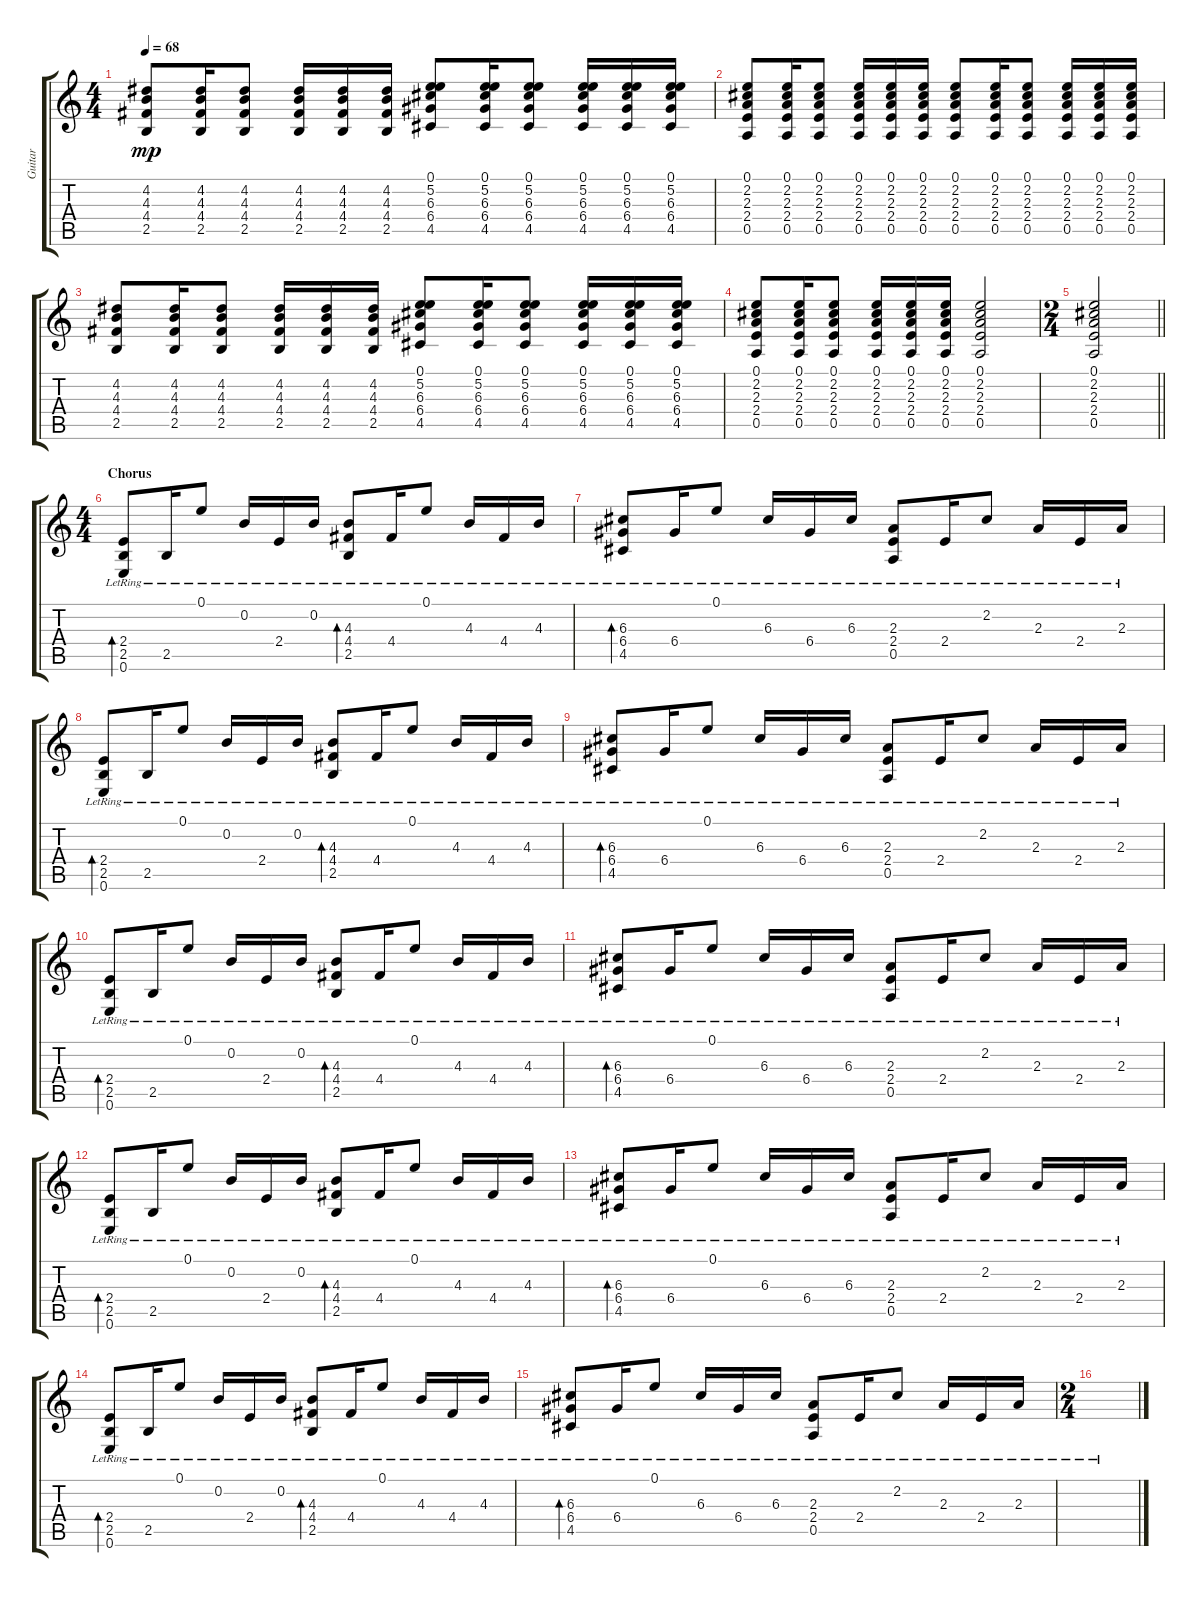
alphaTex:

\track ("Guitar" "Guitar") {instrument acousticguitarsteel}
\staff {score tabs}
\tuning (E4 B3 G3 D3 A2 E2) {hide}
\ts (4 4)
\tempo 68
\clef g2
\ks c
(4.2 4.3 4.4 2.5).8{dy mp} (4.2 4.3 4.4 2.5).16 (4.2 4.3 4.4 2.5).8 (4.2 4.3 4.4 2.5).16 (4.2 4.3 4.4 2.5).16 (4.2 4.3 4.4 2.5).16 (0.1 5.2 6.3 6.4 4.5).8 (0.1 5.2 6.3 6.4 4.5).16 (0.1 5.2 6.3 6.4 4.5).8 (0.1 5.2 6.3 6.4 4.5).16 (0.1 5.2 6.3 6.4 4.5).16 (0.1 5.2 6.3 6.4 4.5).16 |
(0.1 2.2 2.3 2.4 0.5).8 (0.1 2.2 2.3 2.4 0.5).16 (0.1 2.2 2.3 2.4 0.5).8 (0.1 2.2 2.3 2.4 0.5).16 (0.1 2.2 2.3 2.4 0.5).16 (0.1 2.2 2.3 2.4 0.5).16 (0.1 2.2 2.3 2.4 0.5).8 (0.1 2.2 2.3 2.4 0.5).16 (0.1 2.2 2.3 2.4 0.5).8 (0.1 2.2 2.3 2.4 0.5).16 (0.1 2.2 2.3 2.4 0.5).16 (0.1 2.2 2.3 2.4 0.5).16 |
(4.2 4.3 4.4 2.5).8 (4.2 4.3 4.4 2.5).16 (4.2 4.3 4.4 2.5).8 (4.2 4.3 4.4 2.5).16 (4.2 4.3 4.4 2.5).16 (4.2 4.3 4.4 2.5).16 (0.1 5.2 6.3 6.4 4.5).8 (0.1 5.2 6.3 6.4 4.5).16 (0.1 5.2 6.3 6.4 4.5).8 (0.1 5.2 6.3 6.4 4.5).16 (0.1 5.2 6.3 6.4 4.5).16 (0.1 5.2 6.3 6.4 4.5).16 |
(0.1 2.2 2.3 2.4 0.5).8 (0.1 2.2 2.3 2.4 0.5).16 (0.1 2.2 2.3 2.4 0.5).8 (0.1 2.2 2.3 2.4 0.5).16 (0.1 2.2 2.3 2.4 0.5).16 (0.1 2.2 2.3 2.4 0.5).16 (0.1 2.2 2.3 2.4 0.5).2 |
\ts (2 4)
\barLineRight lightlight
(0.1 2.2 2.3 2.4 0.5).2 |
\ts (4 4)
\section ("" "Chorus")
(2.4{lr} 2.5{lr} 0.6{lr}).8{bd 60} 2.5{lr}.16 0.1{lr}.8 0.2{lr}.16 2.4{lr}.16 0.2{lr}.16 (4.3{lr} 4.4{lr} 2.5{lr}).8{bd 60} 4.4{lr}.16 0.1{lr}.8 4.3{lr}.16 4.4{lr}.16 4.3{lr}.16 |
(6.3{lr} 6.4{lr} 4.5{lr}).8{bd 60} 6.4{lr}.16 0.1{lr}.8 6.3{lr}.16 6.4{lr}.16 6.3{lr}.16 (2.3{lr} 2.4{lr} 0.5{lr}).8 2.4{lr}.16 2.2{lr}.8 2.3{lr}.16 2.4{lr}.16 2.3{lr}.16 |
(2.4{lr} 2.5{lr} 0.6{lr}).8{bd 60} 2.5{lr}.16 0.1{lr}.8 0.2{lr}.16 2.4{lr}.16 0.2{lr}.16 (4.3{lr} 4.4{lr} 2.5{lr}).8{bd 60} 4.4{lr}.16 0.1{lr}.8 4.3{lr}.16 4.4{lr}.16 4.3{lr}.16 |
(6.3{lr} 6.4{lr} 4.5{lr}).8{bd 60} 6.4{lr}.16 0.1{lr}.8 6.3{lr}.16 6.4{lr}.16 6.3{lr}.16 (2.3{lr} 2.4{lr} 0.5{lr}).8 2.4{lr}.16 2.2{lr}.8 2.3{lr}.16 2.4{lr}.16 2.3{lr}.16 |
(2.4{lr} 2.5{lr} 0.6{lr}).8{bd 60} 2.5{lr}.16 0.1{lr}.8 0.2{lr}.16 2.4{lr}.16 0.2{lr}.16 (4.3{lr} 4.4{lr} 2.5{lr}).8{bd 60} 4.4{lr}.16 0.1{lr}.8 4.3{lr}.16 4.4{lr}.16 4.3{lr}.16 |
(6.3{lr} 6.4{lr} 4.5{lr}).8{bd 60} 6.4{lr}.16 0.1{lr}.8 6.3{lr}.16 6.4{lr}.16 6.3{lr}.16 (2.3{lr} 2.4{lr} 0.5{lr}).8 2.4{lr}.16 2.2{lr}.8 2.3{lr}.16 2.4{lr}.16 2.3{lr}.16 |
(2.4{lr} 2.5{lr} 0.6{lr}).8{bd 60} 2.5{lr}.16 0.1{lr}.8 0.2{lr}.16 2.4{lr}.16 0.2{lr}.16 (4.3{lr} 4.4{lr} 2.5{lr}).8{bd 60} 4.4{lr}.16 0.1{lr}.8 4.3{lr}.16 4.4{lr}.16 4.3{lr}.16 |
(6.3{lr} 6.4{lr} 4.5{lr}).8{bd 60} 6.4{lr}.16 0.1{lr}.8 6.3{lr}.16 6.4{lr}.16 6.3{lr}.16 (2.3{lr} 2.4{lr} 0.5{lr}).8 2.4{lr}.16 2.2{lr}.8 2.3{lr}.16 2.4{lr}.16 2.3{lr}.16 |
(2.4{lr} 2.5{lr} 0.6{lr}).8{bd 60} 2.5{lr}.16 0.1{lr}.8 0.2{lr}.16 2.4{lr}.16 0.2{lr}.16 (4.3{lr} 4.4{lr} 2.5{lr}).8{bd 60} 4.4{lr}.16 0.1{lr}.8 4.3{lr}.16 4.4{lr}.16 4.3{lr}.16 |
(6.3{lr} 6.4{lr} 4.5{lr}).8{bd 60} 6.4{lr}.16 0.1{lr}.8 6.3{lr}.16 6.4{lr}.16 6.3{lr}.16 (2.3{lr} 2.4{lr} 0.5{lr}).8 2.4{lr}.16 2.2{lr}.8 2.3{lr}.16 2.4{lr}.16 2.3{lr}.16 |
\ts (2 4)
